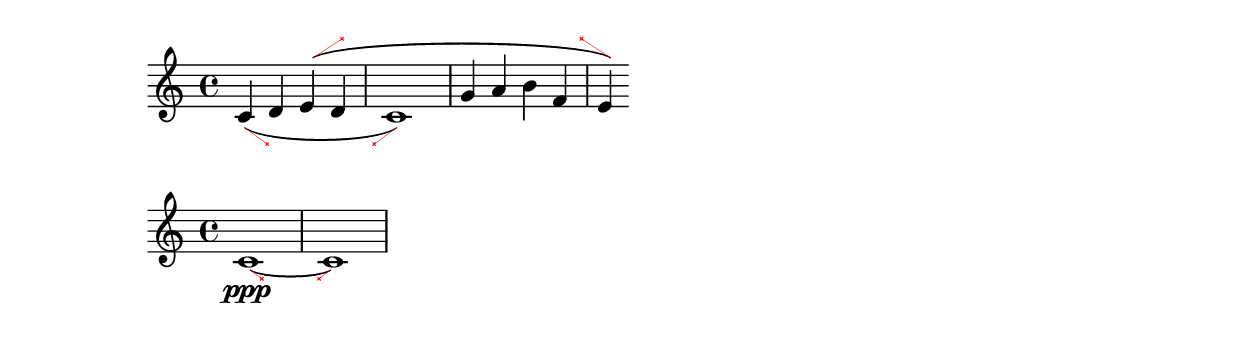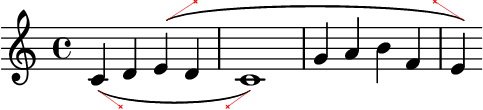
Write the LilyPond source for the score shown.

\version "2.16.2"

% use this to crop output page size to match the snippet
#(ly:set-option 'preview #t)

\header {
  snippet-title = "Displaying control points of slurs and ties"
  snippet-author = "David Nalesnik, Thomas Morley, Urs Liska, Janek Warchoł"
  snippet-description = \markup {
  }
  % add comma-separated tags to make searching more effective:
  tags = "slur, tie, bezier curve, control point, preview mode"
  % is this snippet ready?  See meta/status-values.md
  status = "undocumented" % aiming for status "official"
  %{
    TODO (not important, though):
    - it would be nice to have color controlled by a parameter
    - should we use some global settings for thickness and size?
    the function is called several times for different grobs...
  %}
}

%%%%%%%%%%%%%%%%%%%%%%%%%%
% here goes the snippet: %
%%%%%%%%%%%%%%%%%%%%%%%%%%

#(define (make-cross-stencil coords thickness arm-offset)
   ;; coords are the coordinates of the center of the cross
   (ly:stencil-add
    (make-line-stencil
     thickness
     (- (car coords) arm-offset)
     (- (cdr coords) arm-offset)
     (+ (car coords) arm-offset)
     (+ (cdr coords) arm-offset))
    (make-line-stencil
     thickness
     (- (car coords) arm-offset)
     (+ (cdr coords) arm-offset)
     (+ (car coords) arm-offset)
     (- (cdr coords) arm-offset))))

#(define (display-control-points thickness cross-size)
   ;; both arguments are measured in staff-spaces. Typical values are 0.1 0.5
   (lambda (grob)
     (let* ((grob-name (lambda (x) (assq-ref (ly:grob-property x 'meta) 'name)))
            (name (grob-name grob))
            (stil (cond ((or (eq? name 'Slur)(eq? name 'PhrasingSlur))(ly:slur::print grob))
                    ((eq? name 'Tie)(ly:tie::print grob))))
            (ctrpts (ly:grob-property grob 'control-points)))

       ;; add crosses:
       (ly:stencil-add stil
         (ly:stencil-in-color
          (ly:stencil-add
           ;; to go from desired cross size (length of line)
           ;; to arm-offset, we have to divide by 2*sqrt(2)
           (make-cross-stencil (second ctrpts) thickness (/ cross-size 2.8284))
           (make-cross-stencil (third ctrpts) thickness (/ cross-size 2.8284))
           )
          1 0 0) ;; color is hard-coded here (R G B).

         ;; add lines:
         (ly:stencil-in-color
          (ly:stencil-add
           (make-line-stencil (/ thickness 4)
             (car (first ctrpts)) (cdr (first ctrpts))
             (car (second ctrpts))  (cdr (second ctrpts)))
           (make-line-stencil (/ thickness 4)
             (car (third ctrpts)) (cdr (third ctrpts))
             (car (fourth ctrpts))  (cdr (fourth ctrpts)))
           )
          1 0 0) ;; color is hard-coded here (R G B).
         empty-stencil)
       )
     ))

% turn on displaying control-points:
displayControlPoints = {
  \override Slur #'stencil = #(display-control-points 0.08 0.4)
  \override PhrasingSlur #'stencil = #(display-control-points 0.08 0.4)
  \override Tie #'stencil = #(display-control-points 0.08 0.4)
  \override LaissezVibrerTie #'stencil = #(display-control-points 0.08 0.4)
  \override RepeatTie #'stencil = #(display-control-points 0.08 0.4)
}

\layout {
  \displayControlPoints
}

\relative c' {
  c( d e\( d c1) g'4 a b f | e\)
}

{
  c'1~ \ppp c'
}